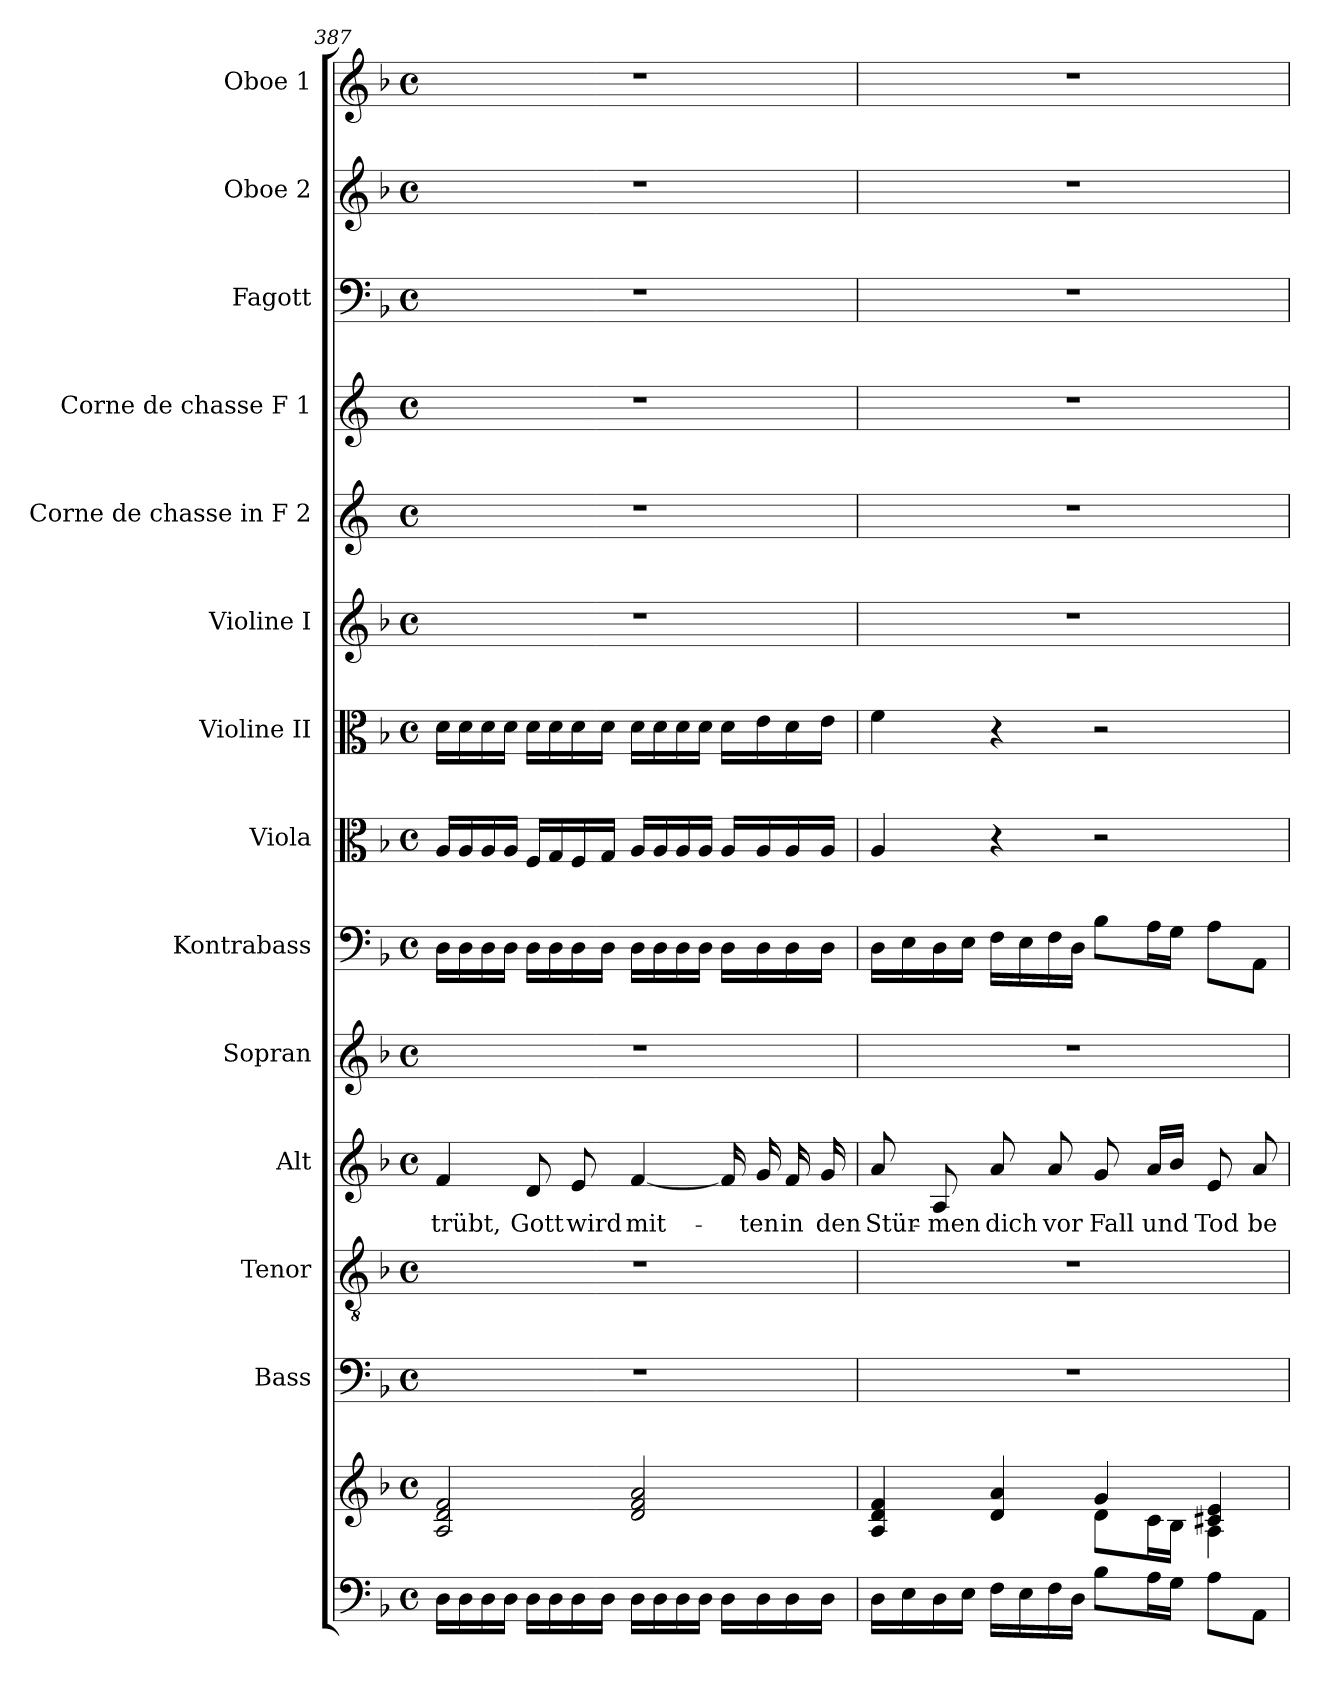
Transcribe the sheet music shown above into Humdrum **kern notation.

**kern	**kern	**kern	**kern	**kern	**text	**kern	**kern	**kern	**kern	**kern	**kern	**kern	**kern	**kern	**kern
*part14	*part14	*part13	*part12	*part11	*part11	*part10	*part9	*part8	*part7	*part6	*part5	*part4	*part3	*part2	*part1
*staff15	*staff14	*staff13	*staff12	*staff11	*staff11	*staff10	*staff9	*staff8	*staff7	*staff6	*staff5	*staff4	*staff3	*staff2	*staff1
*	*	*I"Bass	*I"Tenor	*I"Alt	*	*I"Sopran	*I"Kontrabass	*I"Viola	*I"Violine II	*I"Violine I	*I"Corne de chasse in F 2	*I"Corne de chasse F 1	*I"Fagott	*I"Oboe 2	*I"Oboe 1
*	*	*I'B.	*I'T.	*I'A.	*	*I'S.	*I'Kb.	*I'Vla.	*I'Vl. II	*I'Vl. I	*	*	*I'Fg.	*I'Ob. 2	*I'Ob. 1
!!LO:PB:g=z
*clefF4	*clefG2	*clefF4	*clefGv2	*clefG2	*	*clefG2	*clefF4	*clefC3	*clefC3	*clefG2	*clefG2	*clefG2	*clefF4	*clefG2	*clefG2
*	*	*	*	*	*	*	*ITrd7c12	*	*	*	*ITrd4c7	*ITrd4c7	*	*	*
*k[b-]	*k[b-]	*k[b-]	*k[b-]	*k[b-]	*	*k[b-]	*k[b-]	*k[b-]	*k[b-]	*k[b-]	*k[b-]	*k[b-]	*k[b-]	*k[b-]	*k[b-]
*F:	*F:	*F:	*F:	*F:	*	*F:	*F:	*F:	*F:	*F:	*F:	*F:	*F:	*F:	*F:
*M4/4	*M4/4	*M4/4	*M4/4	*M4/4	*	*M4/4	*M4/4	*M4/4	*M4/4	*M4/4	*M4/4	*M4/4	*M4/4	*M4/4	*M4/4
*met(c)	*met(c)	*met(c)	*met(c)	*met(c)	*	*met(c)	*met(c)	*met(c)	*met(c)	*met(c)	*met(c)	*met(c)	*met(c)	*met(c)	*met(c)
=387	=387	=387	=387	=387	=387	=387	=387	=387	=387	=387	=387	=387	=387	=387	=387
!	!	!	!	!	!LO:LY:b	!	!	!	!	!	!	!	!	!	!
16D\LL	2A/ 2d/ 2f/	1r	1r	4f/	-trübt,	1r	16DD\LL	16A/LL	16d\LL	1r	1r	1r	1r	1r	1r
16D\	.	.	.	.	.	.	16DD\	16A/	16d\	.	.	.	.	.	.
16D\	.	.	.	.	.	.	16DD\	16A/	16d\	.	.	.	.	.	.
16D\JJ	.	.	.	.	.	.	16DD\JJ	16A/JJ	16d\JJ	.	.	.	.	.	.
!	!	!	!	!	!LO:LY:b	!	!	!	!	!	!	!	!	!	!
16D\LL	.	.	.	8d/	Gott	.	16DD\LL	16F/LL	16d\LL	.	.	.	.	.	.
16D\	.	.	.	.	.	.	16DD\	16G/	16d\	.	.	.	.	.	.
!	!	!	!	!	!LO:LY:b	!	!	!	!	!	!	!	!	!	!
16D\	.	.	.	8e/	wird	.	16DD\	16F/	16d\	.	.	.	.	.	.
16D\JJ	.	.	.	.	.	.	16DD\JJ	16G/JJ	16d\JJ	.	.	.	.	.	.
!	!	!	!	!	!LO:LY:b	!	!	!	!	!	!	!	!	!	!
16D\LL	2d/ 2f/ 2a/	.	.	[4f/	mit-	.	16DD\LL	16A/LL	16d\LL	.	.	.	.	.	.
16D\	.	.	.	.	.	.	16DD\	16A/	16d\	.	.	.	.	.	.
16D\	.	.	.	.	.	.	16DD\	16A/	16d\	.	.	.	.	.	.
16D\JJ	.	.	.	.	.	.	16DD\JJ	16A/JJ	16d\JJ	.	.	.	.	.	.
16D\LL	.	.	.	16f/]	.	.	16DD\LL	16A/LL	16d\LL	.	.	.	.	.	.
!	!	!	!	!	!LO:LY:b	!	!	!	!	!	!	!	!	!	!
16D\	.	.	.	16g/	-ten	.	16DD\	16A/	16e\	.	.	.	.	.	.
!	!	!	!	!	!LO:LY:b	!	!	!	!	!	!	!	!	!	!
16D\	.	.	.	16f/	in	.	16DD\	16A/	16d\	.	.	.	.	.	.
!	!	!	!	!	!LO:LY:b	!	!	!	!	!	!	!	!	!	!
16D\JJ	.	.	.	16g/	den	.	16DD\JJ	16A/JJ	16e\JJ	.	.	.	.	.	.
=388	=388	=388	=388	=388	=388	=388	=388	=388	=388	=388	=388	=388	=388	=388	=388
*	*^	*	*	*	*	*	*	*	*	*	*	*	*	*	*
!	!	!	!	!	!	!LO:LY:b	!	!	!	!	!	!	!	!	!	!
16D\LL	4A/ 4d/ 4f/	2ryy	1r	1r	8a/	Stür-	1r	16DD\LL	4A/	4f\	1r	1r	1r	1r	1r	1r
16E\	.	.	.	.	.	.	.	16EE\	.	.	.	.	.	.	.	.
!	!	!	!	!	!	!LO:LY:b	!	!	!	!	!	!	!	!	!	!
16D\	.	.	.	.	8A/	-men	.	16DD\	.	.	.	.	.	.	.	.
16E\JJ	.	.	.	.	.	.	.	16EE\JJ	.	.	.	.	.	.	.	.
!	!	!	!	!	!	!LO:LY:b	!	!	!	!	!	!	!	!	!	!
16F\LL	4d/ 4a/	.	.	.	8a/	dich	.	16FF\LL	4r	4r	.	.	.	.	.	.
16E\	.	.	.	.	.	.	.	16EE\	.	.	.	.	.	.	.	.
!	!	!	!	!	!	!LO:LY:b	!	!	!	!	!	!	!	!	!	!
16F\	.	.	.	.	8a/	vor	.	16FF\	.	.	.	.	.	.	.	.
16D\JJ	.	.	.	.	.	.	.	16DD\JJ	.	.	.	.	.	.	.	.
!	!	!	!	!	!	!LO:LY:b	!	!	!	!	!	!	!	!	!	!
8B-\L	4g/	8d\L	.	.	8g/	Fall	.	8BB-\L	2r	2r	.	.	.	.	.	.
!	!	!	!	!	!	!LO:LY:b	!	!	!	!	!	!	!	!	!	!
16A\L	.	16c\L	.	.	16a/LL	und	.	16AA\L	.	.	.	.	.	.	.	.
16G\JJ	.	16B-\JJ	.	.	16b-/JJ	.	.	16GG\JJ	.	.	.	.	.	.	.	.
!	!	!	!	!	!	!LO:LY:b	!	!	!	!	!	!	!	!	!	!
8A\L	4c#X/ 4e/	4A\	.	.	8e/	Tod	.	8AA\L	.	.	.	.	.	.	.	.
!	!	!	!	!	!	!LO:LY:b	!	!	!	!	!	!	!	!	!	!
8AA\J	.	.	.	.	8a/	be-	.	8AAA\J	.	.	.	.	.	.	.	.
*	*v	*v	*	*	*	*	*	*	*	*	*	*	*	*	*	*
=	=	=	=	=	=	=	=	=	=	=	=	=	=	=	=
*-	*-	*-	*-	*-	*-	*-	*-	*-	*-	*-	*-	*-	*-	*-	*-
